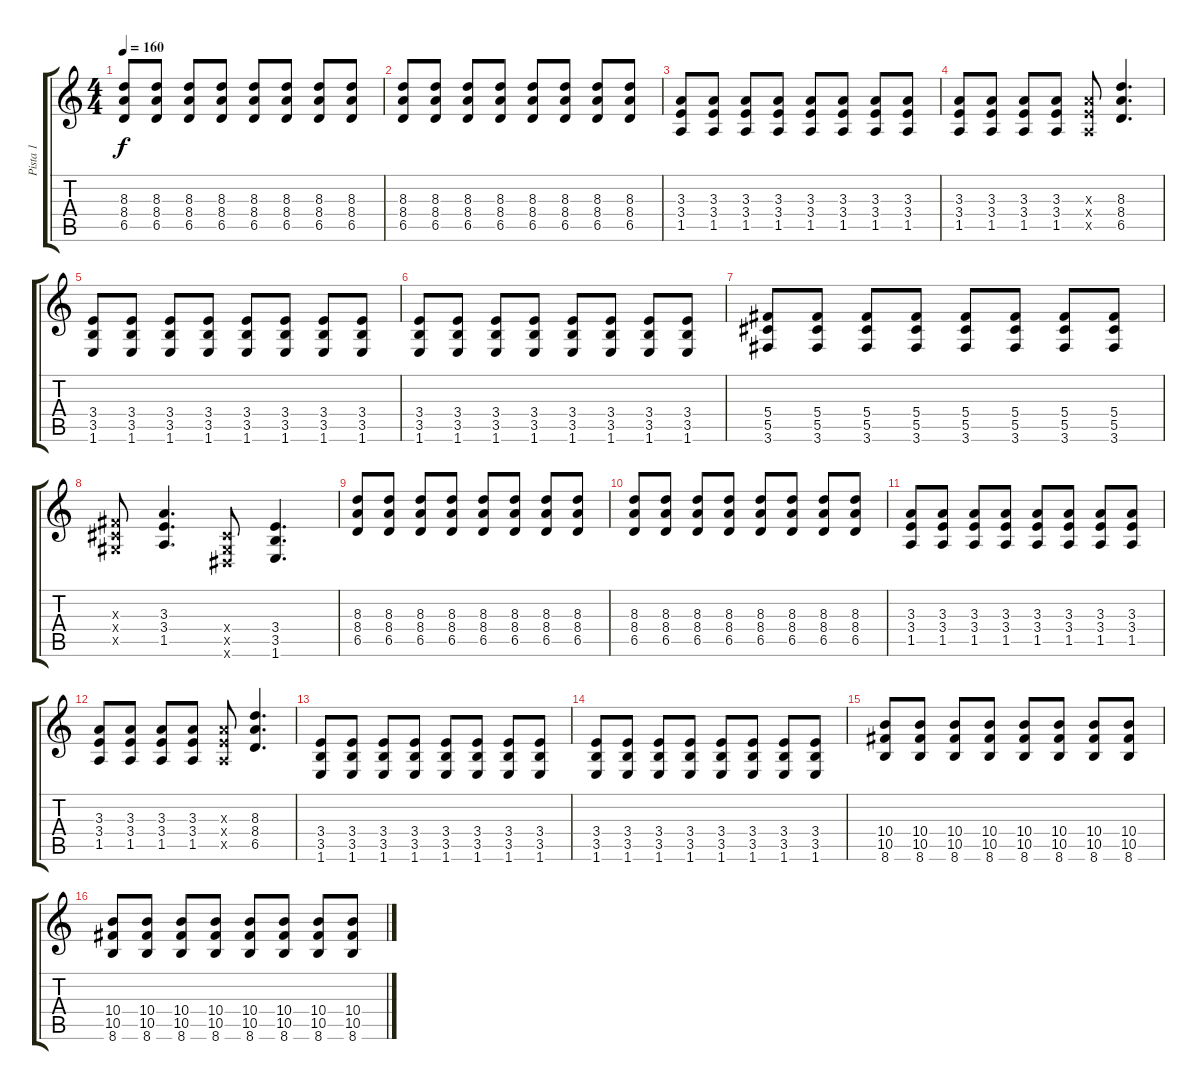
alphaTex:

\track ("Pista 1" "Pista 1") {instrument distortionguitar}
\staff {score tabs}
\tuning (Eb4 Bb3 Gb3 Db3 Ab2 Eb2) {hide}
\ts (4 4)
\tempo 160
\clef g2
\ks c
(8.3 8.4 6.5).8{dy f instrument overdrivenguitar} (8.3 8.4 6.5).8 (8.3 8.4 6.5).8 (8.3 8.4 6.5).8 (8.3 8.4 6.5).8 (8.3 8.4 6.5).8 (8.3 8.4 6.5).8 (8.3 8.4 6.5).8 |
(8.3 8.4 6.5).8 (8.3 8.4 6.5).8 (8.3 8.4 6.5).8 (8.3 8.4 6.5).8 (8.3 8.4 6.5).8 (8.3 8.4 6.5).8 (8.3 8.4 6.5).8 (8.3 8.4 6.5).8 |
(3.3 3.4 1.5).8 (3.3 3.4 1.5).8 (3.3 3.4 1.5).8 (3.3 3.4 1.5).8 (3.3 3.4 1.5).8 (3.3 3.4 1.5).8 (3.3 3.4 1.5).8 (3.3 3.4 1.5).8 |
(3.3 3.4 1.5).8 (3.3 3.4 1.5).8 (3.3 3.4 1.5).8 (3.3 3.4 1.5).8 (3.3{x} 3.4{x} 1.5{x}).8 (8.3 8.4 6.5).4{d} |
(3.4 3.5 1.6).8 (3.4 3.5 1.6).8 (3.4 3.5 1.6).8 (3.4 3.5 1.6).8 (3.4 3.5 1.6).8 (3.4 3.5 1.6).8 (3.4 3.5 1.6).8 (3.4 3.5 1.6).8 |
(3.4 3.5 1.6).8 (3.4 3.5 1.6).8 (3.4 3.5 1.6).8 (3.4 3.5 1.6).8 (3.4 3.5 1.6).8 (3.4 3.5 1.6).8 (3.4 3.5 1.6).8 (3.4 3.5 1.6).8 |
(5.4 5.5 3.6).8 (5.4 5.5 3.6).8 (5.4 5.5 3.6).8 (5.4 5.5 3.6).8 (5.4 5.5 3.6).8 (5.4 5.5 3.6).8 (5.4 5.5 3.6).8 (5.4 5.5 3.6).8 |
(0.3{x} 0.4{x} 0.5{x}).8 (3.3 3.4 1.5).4{d} (0.4{x} 0.5{x} 0.6{x}).8 (3.4 3.5 1.6).4{d} |
(8.3 8.4 6.5).8{instrument overdrivenguitar} (8.3 8.4 6.5).8 (8.3 8.4 6.5).8 (8.3 8.4 6.5).8 (8.3 8.4 6.5).8 (8.3 8.4 6.5).8 (8.3 8.4 6.5).8 (8.3 8.4 6.5).8 |
(8.3 8.4 6.5).8 (8.3 8.4 6.5).8 (8.3 8.4 6.5).8 (8.3 8.4 6.5).8 (8.3 8.4 6.5).8 (8.3 8.4 6.5).8 (8.3 8.4 6.5).8 (8.3 8.4 6.5).8 |
(3.3 3.4 1.5).8 (3.3 3.4 1.5).8 (3.3 3.4 1.5).8 (3.3 3.4 1.5).8 (3.3 3.4 1.5).8 (3.3 3.4 1.5).8 (3.3 3.4 1.5).8 (3.3 3.4 1.5).8 |
(3.3 3.4 1.5).8 (3.3 3.4 1.5).8 (3.3 3.4 1.5).8 (3.3 3.4 1.5).8 (3.3{x} 3.4{x} 1.5{x}).8 (8.3 8.4 6.5).4{d} |
(3.4 3.5 1.6).8 (3.4 3.5 1.6).8 (3.4 3.5 1.6).8 (3.4 3.5 1.6).8 (3.4 3.5 1.6).8 (3.4 3.5 1.6).8 (3.4 3.5 1.6).8 (3.4 3.5 1.6).8 |
(3.4 3.5 1.6).8 (3.4 3.5 1.6).8 (3.4 3.5 1.6).8 (3.4 3.5 1.6).8 (3.4 3.5 1.6).8 (3.4 3.5 1.6).8 (3.4 3.5 1.6).8 (3.4 3.5 1.6).8 |
(10.4 10.5 8.6).8 (10.4 10.5 8.6).8 (10.4 10.5 8.6).8 (10.4 10.5 8.6).8 (10.4 10.5 8.6).8 (10.4 10.5 8.6).8 (10.4 10.5 8.6).8 (10.4 10.5 8.6).8 |
(10.4 10.5 8.6).8 (10.4 10.5 8.6).8 (10.4 10.5 8.6).8 (10.4 10.5 8.6).8 (10.4 10.5 8.6).8 (10.4 10.5 8.6).8 (10.4 10.5 8.6).8 (10.4 10.5 8.6).8
